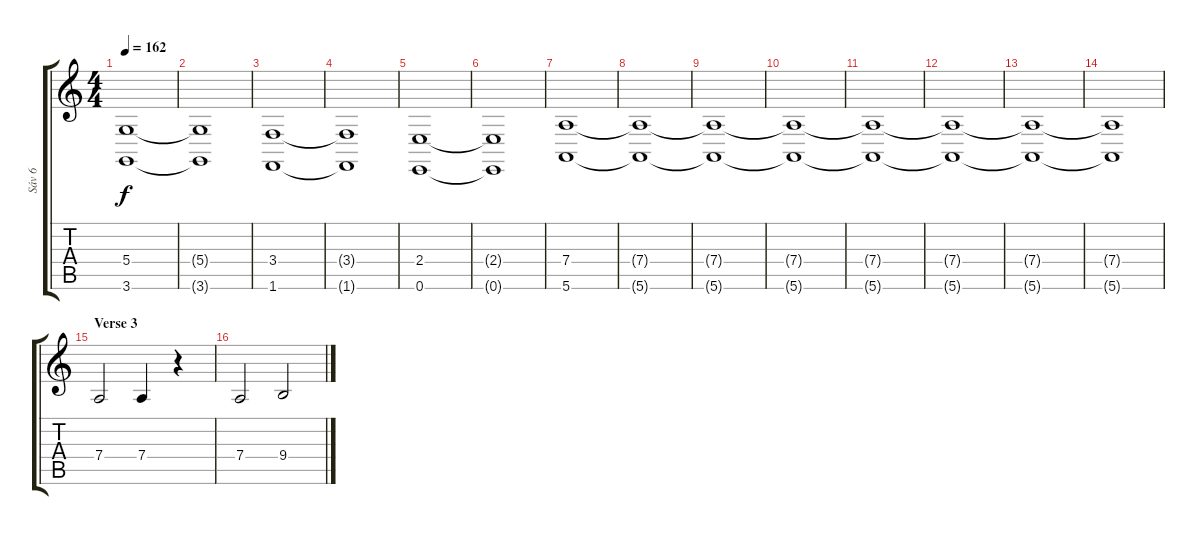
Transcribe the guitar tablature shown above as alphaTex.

\track ("Sáv 6" "Sáv 6") {instrument synthstrings1}
\staff {score tabs}
\tuning (E4 B3 G3 D3 A2 E2) {hide}
\ts (4 4)
\tempo 162
\clef g2
\ks c
(5.4 3.6).1{dy f} |
(5.4{t} 3.6{t}).1 |
(3.4 1.6).1 |
(3.4{t} 1.6{t}).1 |
(2.4 0.6).1 |
(2.4{t} 0.6{t}).1 |
(7.4 5.6).1 |
(7.4{t} 5.6{t}).1 |
(7.4{t} 5.6{t}).1 |
(7.4{t} 5.6{t}).1 |
(7.4{t} 5.6{t}).1 |
(7.4{t} 5.6{t}).1 |
(7.4{t} 5.6{t}).1 |
(7.4{t} 5.6{t}).1 |
\section ("" "Verse 3")
7.4.2 7.4.4 r.4 |
7.4.2 9.4.2
